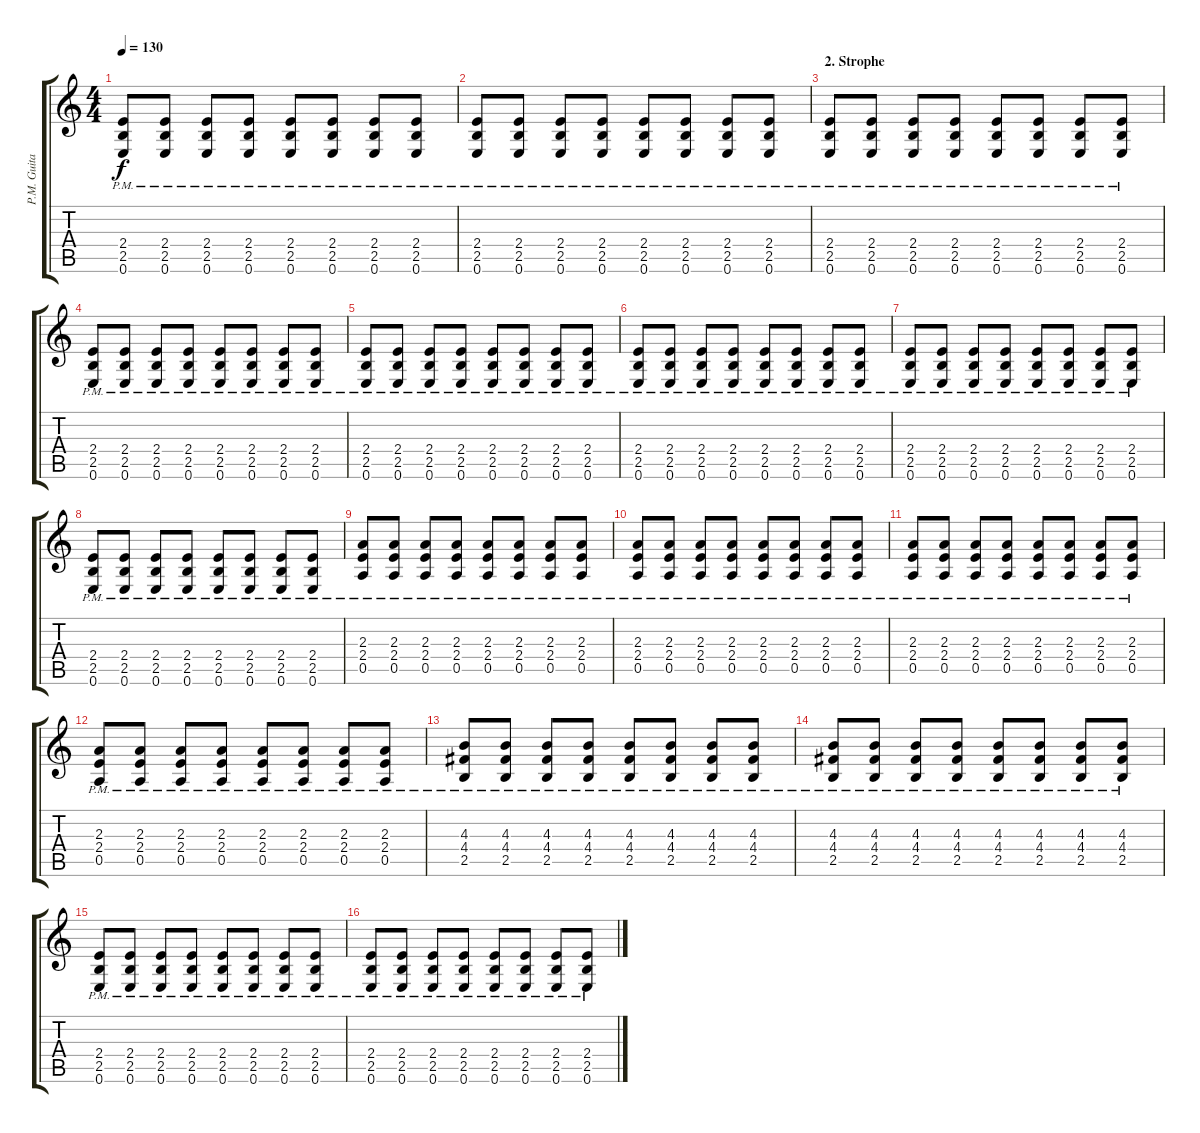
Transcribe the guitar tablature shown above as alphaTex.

\track ("P.M. Guitar" "P.M. Guita") {instrument electricguitarmuted}
\staff {score tabs}
\tuning (E4 B3 G3 D3 A2 E2) {hide}
\ts (4 4)
\tempo 130
\clef g2
\ks c
(2.4{pm} 2.5{pm} 0.6{pm}).8{dy f} (2.4{pm} 2.5{pm} 0.6{pm}).8 (2.4{pm} 2.5{pm} 0.6{pm}).8 (2.4{pm} 2.5{pm} 0.6{pm}).8 (2.4{pm} 2.5{pm} 0.6{pm}).8 (2.4{pm} 2.5{pm} 0.6{pm}).8 (2.4{pm} 2.5{pm} 0.6{pm}).8 (2.4{pm} 2.5{pm} 0.6{pm}).8 |
(2.4{pm} 2.5{pm} 0.6{pm}).8 (2.4{pm} 2.5{pm} 0.6{pm}).8 (2.4{pm} 2.5{pm} 0.6{pm}).8 (2.4{pm} 2.5{pm} 0.6{pm}).8 (2.4{pm} 2.5{pm} 0.6{pm}).8 (2.4{pm} 2.5{pm} 0.6{pm}).8 (2.4{pm} 2.5{pm} 0.6{pm}).8 (2.4{pm} 2.5{pm} 0.6{pm}).8 |
\section ("" "2. Strophe")
(2.4{pm} 2.5{pm} 0.6{pm}).8 (2.4{pm} 2.5{pm} 0.6{pm}).8 (2.4{pm} 2.5{pm} 0.6{pm}).8 (2.4{pm} 2.5{pm} 0.6{pm}).8 (2.4{pm} 2.5{pm} 0.6{pm}).8 (2.4{pm} 2.5{pm} 0.6{pm}).8 (2.4{pm} 2.5{pm} 0.6{pm}).8 (2.4{pm} 2.5{pm} 0.6{pm}).8 |
(2.4{pm} 2.5{pm} 0.6{pm}).8 (2.4{pm} 2.5{pm} 0.6{pm}).8 (2.4{pm} 2.5{pm} 0.6{pm}).8 (2.4{pm} 2.5{pm} 0.6{pm}).8 (2.4{pm} 2.5{pm} 0.6{pm}).8 (2.4{pm} 2.5{pm} 0.6{pm}).8 (2.4{pm} 2.5{pm} 0.6{pm}).8 (2.4{pm} 2.5{pm} 0.6{pm}).8 |
(2.4{pm} 2.5{pm} 0.6{pm}).8 (2.4{pm} 2.5{pm} 0.6{pm}).8 (2.4{pm} 2.5{pm} 0.6{pm}).8 (2.4{pm} 2.5{pm} 0.6{pm}).8 (2.4{pm} 2.5{pm} 0.6{pm}).8 (2.4{pm} 2.5{pm} 0.6{pm}).8 (2.4{pm} 2.5{pm} 0.6{pm}).8 (2.4{pm} 2.5{pm} 0.6{pm}).8 |
(2.4{pm} 2.5{pm} 0.6{pm}).8 (2.4{pm} 2.5{pm} 0.6{pm}).8 (2.4{pm} 2.5{pm} 0.6{pm}).8 (2.4{pm} 2.5{pm} 0.6{pm}).8 (2.4{pm} 2.5{pm} 0.6{pm}).8 (2.4{pm} 2.5{pm} 0.6{pm}).8 (2.4{pm} 2.5{pm} 0.6{pm}).8 (2.4{pm} 2.5{pm} 0.6{pm}).8 |
(2.4{pm} 2.5{pm} 0.6{pm}).8 (2.4{pm} 2.5{pm} 0.6{pm}).8 (2.4{pm} 2.5{pm} 0.6{pm}).8 (2.4{pm} 2.5{pm} 0.6{pm}).8 (2.4{pm} 2.5{pm} 0.6{pm}).8 (2.4{pm} 2.5{pm} 0.6{pm}).8 (2.4{pm} 2.5{pm} 0.6{pm}).8 (2.4{pm} 2.5{pm} 0.6{pm}).8 |
(2.4{pm} 2.5{pm} 0.6{pm}).8 (2.4{pm} 2.5{pm} 0.6{pm}).8 (2.4{pm} 2.5{pm} 0.6{pm}).8 (2.4{pm} 2.5{pm} 0.6{pm}).8 (2.4{pm} 2.5{pm} 0.6{pm}).8 (2.4{pm} 2.5{pm} 0.6{pm}).8 (2.4{pm} 2.5{pm} 0.6{pm}).8 (2.4{pm} 2.5{pm} 0.6{pm}).8 |
(2.3{pm} 2.4{pm} 0.5{pm}).8 (2.3{pm} 2.4{pm} 0.5{pm}).8 (2.3{pm} 2.4{pm} 0.5{pm}).8 (2.3{pm} 2.4{pm} 0.5{pm}).8 (2.3{pm} 2.4{pm} 0.5{pm}).8 (2.3{pm} 2.4{pm} 0.5{pm}).8 (2.3{pm} 2.4{pm} 0.5{pm}).8 (2.3{pm} 2.4{pm} 0.5{pm}).8 |
(2.3{pm} 2.4{pm} 0.5{pm}).8 (2.3{pm} 2.4{pm} 0.5{pm}).8 (2.3{pm} 2.4{pm} 0.5{pm}).8 (2.3{pm} 2.4{pm} 0.5{pm}).8 (2.3{pm} 2.4{pm} 0.5{pm}).8 (2.3{pm} 2.4{pm} 0.5{pm}).8 (2.3{pm} 2.4{pm} 0.5{pm}).8 (2.3{pm} 2.4{pm} 0.5{pm}).8 |
(2.3{pm} 2.4{pm} 0.5{pm}).8 (2.3{pm} 2.4{pm} 0.5{pm}).8 (2.3{pm} 2.4{pm} 0.5{pm}).8 (2.3{pm} 2.4{pm} 0.5{pm}).8 (2.3{pm} 2.4{pm} 0.5{pm}).8 (2.3{pm} 2.4{pm} 0.5{pm}).8 (2.3{pm} 2.4{pm} 0.5{pm}).8 (2.3{pm} 2.4{pm} 0.5{pm}).8 |
(2.3{pm} 2.4{pm} 0.5{pm}).8 (2.3{pm} 2.4{pm} 0.5{pm}).8 (2.3{pm} 2.4{pm} 0.5{pm}).8 (2.3{pm} 2.4{pm} 0.5{pm}).8 (2.3{pm} 2.4{pm} 0.5{pm}).8 (2.3{pm} 2.4{pm} 0.5{pm}).8 (2.3{pm} 2.4{pm} 0.5{pm}).8 (2.3{pm} 2.4{pm} 0.5{pm}).8 |
(4.3{pm} 4.4{pm} 2.5{pm}).8 (4.3{pm} 4.4{pm} 2.5{pm}).8 (4.3{pm} 4.4{pm} 2.5{pm}).8 (4.3{pm} 4.4{pm} 2.5{pm}).8 (4.3{pm} 4.4{pm} 2.5{pm}).8 (4.3{pm} 4.4{pm} 2.5{pm}).8 (4.3{pm} 4.4{pm} 2.5{pm}).8 (4.3{pm} 4.4{pm} 2.5{pm}).8 |
(4.3{pm} 4.4{pm} 2.5{pm}).8 (4.3{pm} 4.4{pm} 2.5{pm}).8 (4.3{pm} 4.4{pm} 2.5{pm}).8 (4.3{pm} 4.4{pm} 2.5{pm}).8 (4.3{pm} 4.4{pm} 2.5{pm}).8 (4.3{pm} 4.4{pm} 2.5{pm}).8 (4.3{pm} 4.4{pm} 2.5{pm}).8 (4.3{pm} 4.4{pm} 2.5{pm}).8 |
(2.4{pm} 2.5{pm} 0.6{pm}).8 (2.4{pm} 2.5{pm} 0.6{pm}).8 (2.4{pm} 2.5{pm} 0.6{pm}).8 (2.4{pm} 2.5{pm} 0.6{pm}).8 (2.4{pm} 2.5{pm} 0.6{pm}).8 (2.4{pm} 2.5{pm} 0.6{pm}).8 (2.4{pm} 2.5{pm} 0.6{pm}).8 (2.4{pm} 2.5{pm} 0.6{pm}).8 |
(2.4{pm} 2.5{pm} 0.6{pm}).8 (2.4{pm} 2.5{pm} 0.6{pm}).8 (2.4{pm} 2.5{pm} 0.6{pm}).8 (2.4{pm} 2.5{pm} 0.6{pm}).8 (2.4{pm} 2.5{pm} 0.6{pm}).8 (2.4{pm} 2.5{pm} 0.6{pm}).8 (2.4{pm} 2.5{pm} 0.6{pm}).8 (2.4{pm} 2.5{pm} 0.6{pm}).8
